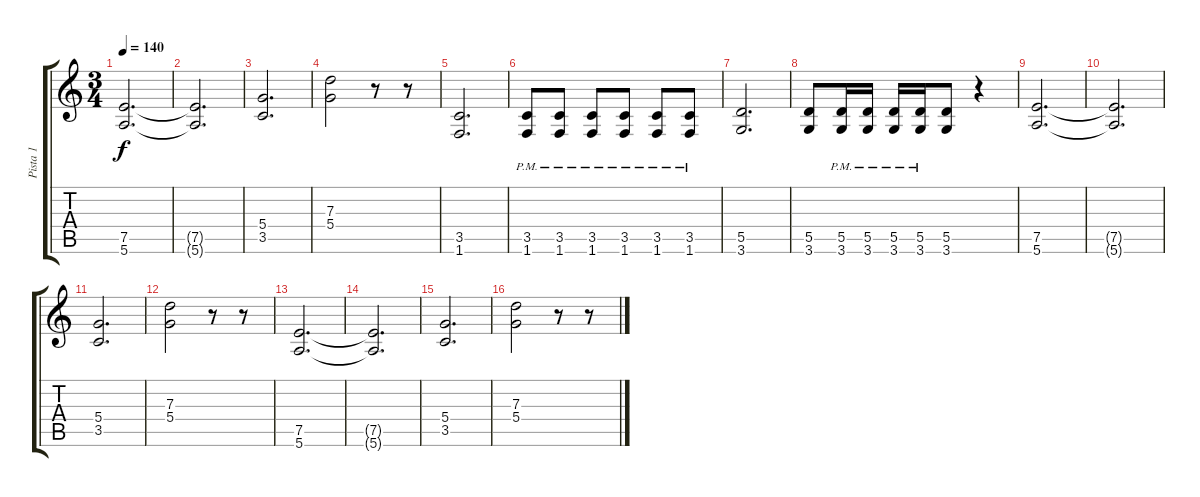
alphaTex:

\track ("Pista 1" "Pista 1") {instrument distortionguitar}
\staff {score tabs}
\tuning (E4 B3 G3 D3 A2 E2) {hide}
\ts (3 4)
\tempo 140
\clef g2
\ks c
(7.5 5.6).2{d dy f} |
(7.5{t} 5.6{t}).2{d} |
(5.4 3.5).2{d} |
(7.3 5.4).2 r.8 r.8 |
(3.5 1.6).2{d} |
(3.5{pm} 1.6{pm}).8 (3.5{pm} 1.6{pm}).8 (3.5{pm} 1.6{pm}).8 (3.5{pm} 1.6{pm}).8 (3.5{pm} 1.6{pm}).8 (3.5{pm} 1.6{pm}).8 |
(5.5 3.6).2{d} |
(5.5 3.6).8 (5.5{pm} 3.6{pm}).16 (5.5{pm} 3.6{pm}).16 (5.5{pm} 3.6{pm}).16 (5.5{pm} 3.6{pm}).16 (5.5 3.6).8 r.4 |
(7.5 5.6).2{d} |
(7.5{t} 5.6{t}).2{d} |
(5.4 3.5).2{d} |
(7.3 5.4).2 r.8 r.8 |
(7.5 5.6).2{d} |
(7.5{t} 5.6{t}).2{d} |
(5.4 3.5).2{d} |
(7.3 5.4).2 r.8 r.8
